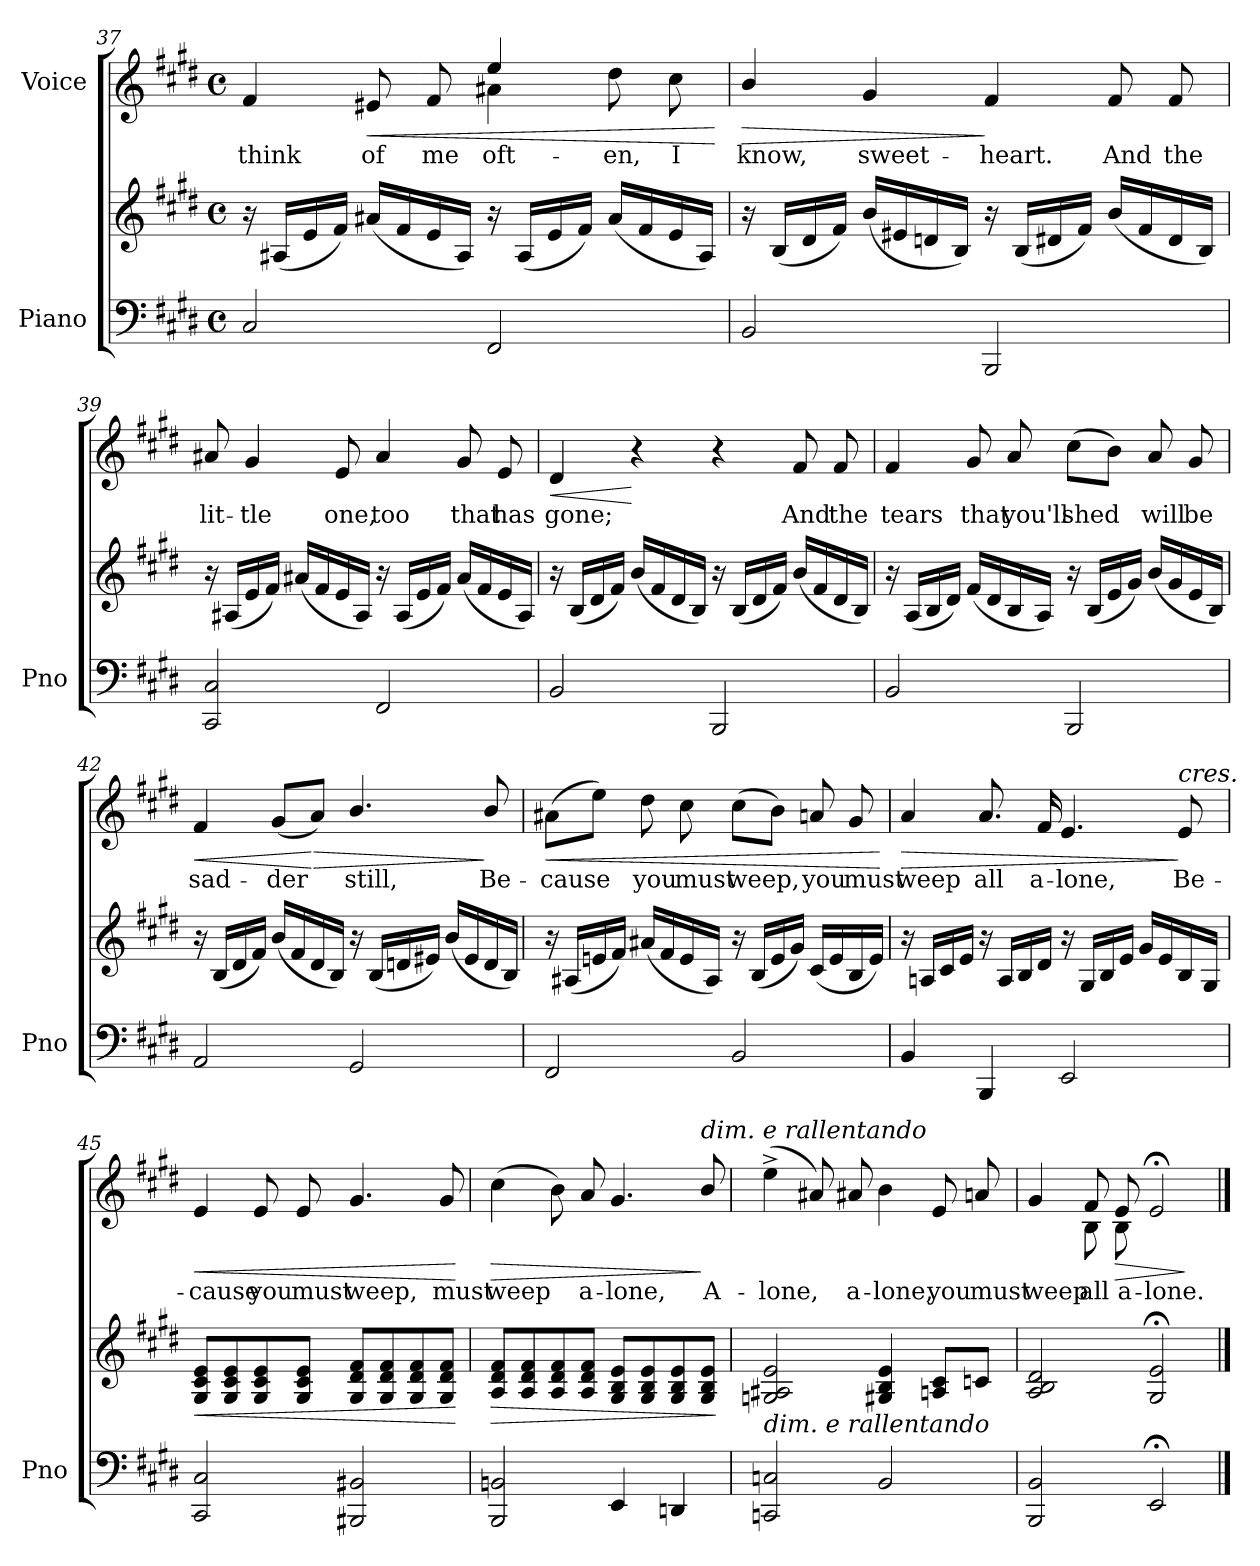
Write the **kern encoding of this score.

**kern	**kern	**dynam	**kern	**text	**dynam
*part2	*part2	*part2	*part1	*part1	*part1
*staff3	*staff2	*staff2/3	*staff1	*staff1	*staff1
*I"Piano	*	*	*I"Voice	*	*
*I'Pno	*	*	*	*	*
*clefF4	*clefG2	*	*clefG2	*	*
*k[f#c#g#d#]	*k[f#c#g#d#]	*	*k[f#c#g#d#]	*	*
*M4/4	*M4/4	*	*M4/4	*	*
*met(c)	*met(c)	*	*met(c)	*	*
=37	=37	=37	=37	=37	=37
!	!	!	!	!LO:LY:b	!
*	*	*	*^	*	*
2C#/	16r	.	4f#/	2ryy	think	.
.	(<16A#X/LL	.	.	.	.	.
.	16e/	.	.	.	.	.
.	16f#/JJ)	.	.	.	.	.
!	!	!	!	!	!LO:LY:b	!LO:HP:b
.	(<16a#X/LL	.	8e#X/	.	of	<
.	16f#/	.	.	.	.	.
!	!	!	!	!	!LO:LY:b	!
.	16e/	.	8f#/	.	me	.
.	16A#/JJ)	.	.	.	.	.
!	!	!	!	!	!LO:LY:b	!
2FF#/	16r	.	4ee/	4a#X\	oft-	.
.	(<16A#/LL	.	.	.	.	.
.	16e/	.	.	.	.	.
.	16f#/JJ)	.	.	.	.	.
!	!	!	!	!	!LO:LY:b	!
.	(<16a#/LL	.	8dd#\	4ryy	-en,	.
.	16f#/	.	.	.	.	.
!	!	!	!	!	!LO:LY:b	!
.	16e/	.	8cc#\	.	I	.
.	16A#/JJ)	.	.	.	.	.
*	*	*	*v	*v	*	*
.	.	.	.	.	[
!!LO:LB:g=z
=38	=38	=38	=38	=38	=38
!	!	!	!	!LO:LY:b	!LO:HP:b
2BB/	16r	.	4b/	know,	>
.	(<16B/LL	.	.	.	.
.	16d#/	.	.	.	.
.	16f#/JJ)	.	.	.	.
!	!	!	!	!LO:LY:b	!
.	(<16b/LL	.	4g#/	sweet-	.
.	16e#X/	.	.	.	.
.	16dn/	.	.	.	.
.	16B/JJ)	.	.	.	.
!	!	!	!	!LO:LY:b	!
2BBB/	16r	.	4f#/	-heart.	]
.	(<16B/LL	.	.	.	.
.	16d#X/	.	.	.	.
.	16f#/JJ)	.	.	.	.
!	!	!	!	!LO:LY:b	!
.	(<16b/LL	.	8f#/	And	.
.	16f#/	.	.	.	.
!	!	!	!	!LO:LY:b	!
.	16d#/	.	8f#/	the	.
.	16B/JJ)	.	.	.	.
=39	=39	=39	=39	=39	=39
!	!	!	!	!LO:LY:b	!
2CC#/ 2C#/	16r	.	8a#X/	lit-	.
.	(<16A#X/LL	.	.	.	.
!	!	!	!	!LO:LY:b	!
.	16e/	.	4g#/	-tle	.
.	16f#/JJ)	.	.	.	.
.	(<16a#X/LL	.	.	.	.
.	16f#/	.	.	.	.
!	!	!	!	!LO:LY:b	!
.	16e/	.	8e/	one,	.
.	16A#/JJ)	.	.	.	.
!	!	!	!	!LO:LY:b	!
2FF#/	16r	.	4a#/	too	.
.	(<16A#/LL	.	.	.	.
.	16e/	.	.	.	.
.	16f#/JJ)	.	.	.	.
!	!	!	!	!LO:LY:b	!
.	(<16a#/LL	.	8g#/	that	.
.	16f#/	.	.	.	.
!	!	!	!	!LO:LY:b	!
.	16e/	.	8e/	has	.
.	16A#/JJ)	.	.	.	.
!!LO:PB:g=z
=40	=40	=40	=40	=40	=40
!	!	!	!	!LO:LY:b	!LO:HP:b
!	!	!	!	!	!LO:HP:n=1:b
2BB/	16r	.	4d#/	gone;	< >
.	(<16B/LL	.	.	.	.
.	16d#/	.	.	.	.
.	16f#/JJ)	.	.	.	.
.	(<16b/LL	.	4r	.	[
.	16f#/	.	.	.	.
.	16d#/	.	.	.	.
.	16B/JJ)	.	.	.	.
2BBB/	16r	.	4r	.	]
.	(<16B/LL	.	.	.	.
.	16d#/	.	.	.	.
.	16f#/JJ)	.	.	.	.
!	!	!	!	!LO:LY:b	!
.	(<16b/LL	.	8f#/	And	.
.	16f#/	.	.	.	.
!	!	!	!	!LO:LY:b	!
.	16d#/	.	8f#/	the	.
.	16B/JJ)	.	.	.	.
=41	=41	=41	=41	=41	=41
!	!	!	!	!LO:LY:b	!
2BB/	16r	.	4f#/	tears	.
.	(<16A/LL	.	.	.	.
.	16B/	.	.	.	.
.	16d#/JJ)	.	.	.	.
!	!	!	!	!LO:LY:b	!
.	(<16f#/LL	.	8g#/	that	.
.	16d#/	.	.	.	.
!	!	!	!	!LO:LY:b	!
.	16B/	.	8a/	you'll	.
.	16A/JJ)	.	.	.	.
!	!	!	!	!LO:LY:b	!
2BBB/	16r	.	(>8cc#\L	shed	.
.	(<16B/LL	.	.	.	.
.	16e/	.	8b\J)	.	.
.	16g#/JJ)	.	.	.	.
!	!	!	!	!LO:LY:b	!
.	(<16b/LL	.	8a/	will	.
.	16g#/	.	.	.	.
!	!	!	!	!LO:LY:b	!
.	16e/	.	8g#/	be	.
.	16B/JJ)	.	.	.	.
!!LO:LB:g=z
=42	=42	=42	=42	=42	=42
!	!	!	!	!LO:LY:b	!LO:HP:b
2AA/	16r	.	4f#/	sad-	<
.	(<16B/LL	.	.	.	.
.	16d#/	.	.	.	.
.	16f#/JJ)	.	.	.	.
!	!	!	!	!LO:LY:b	!
.	(<16b/LL	.	(<8g#/L	-der	.
.	16f#/	.	.	.	.
!	!	!	!	!	!LO:HP:n=1:b
.	16d#/	.	8a/J)	.	[ >
.	16B/JJ)	.	.	.	.
!	!	!	!	!LO:LY:b	!
2GG#/	16r	.	4.b/	still,	.
.	(<16B/LL	.	.	.	.
.	16dn/	.	.	.	.
.	16e#X/JJ)	.	.	.	.
.	(<16b/LL	.	.	.	.
.	16e#/	.	.	.	.
!	!	!	!	!LO:LY:b	!
.	16d/	.	8b/	Be-	]
.	16B/JJ)	.	.	.	.
=43	=43	=43	=43	=43	=43
!	!	!	!	!LO:LY:b	!LO:HP:b
2FF#/	16r	.	(>8a#X\L	-cause	<
.	(<16A#X/LL	.	.	.	.
.	16en/	.	8ee\J)	.	.
.	16f#/JJ)	.	.	.	.
!	!	!	!	!LO:LY:b	!
.	(<16a#X/LL	.	8dd#\	you	.
.	16f#/	.	.	.	.
!	!	!	!	!LO:LY:b	!
.	16e/	.	8cc#\	must	.
.	16A#/JJ)	.	.	.	.
!	!	!	!	!LO:LY:b	!
2BB/	16r	.	(>8cc#\L	weep,	.
.	(<16B/LL	.	.	.	.
.	16e/	.	8b\J)	.	.
.	16g#/JJ)	.	.	.	.
!	!	!	!	!LO:LY:b	!
.	(<16c#/LL	.	8an/	you	.
.	16e/	.	.	.	.
!	!	!	!	!LO:LY:b	!
.	16B/	.	8g#/	must	.
.	16e/JJ)	.	.	.	.
.	.	.	.	.	[
!!LO:LB:g=z
=44	=44	=44	=44	=44	=44
!	!	!	!	!LO:LY:b	!LO:HP:b
4BB/	16r	.	4a/	weep	>
.	16An/LL	.	.	.	.
.	16c#/	.	.	.	.
.	16e/JJ	.	.	.	.
!	!	!	!	!LO:LY:b	!
4BBB/	16r	.	8.a/	all	.
.	16A/LL	.	.	.	.
.	16B/	.	.	.	.
!	!	!	!	!LO:LY:b	!
.	16d#/JJ	.	16f#/	a-	.
!	!	!	!	!LO:LY:b	!
2EE/	16r	.	4.e/	-lone,	.
.	16G#/LL	.	.	.	.
.	16B/	.	.	.	.
.	16e/JJ	.	.	.	.
.	16g#/LL	.	.	.	.
.	16e/	.	.	.	.
!	!	!	!LO:TX:a:i:t=cres.	!	!
!	!	!	!	!LO:LY:b	!
.	16B/	.	8e/	Be-	]
.	16G#/JJ	.	.	.	.
=45	=45	=45	=45	=45	=45
!	!	!LO:HP:b	!	!LO:LY:b	!LO:HP:b
2CC#/ 2C#/	8G#/ 8c#/ 8e/L	<	4e/	-cause	<
.	8G#/ 8c#/ 8e/	.	.	.	.
!	!	!	!	!LO:LY:b	!
.	8G#/ 8c#/ 8e/	.	8e/	you	.
!	!	!	!	!LO:LY:b	!
.	8G#/ 8c#/ 8e/J	.	8e/	must	.
!	!	!	!	!LO:LY:b	!
2BBB#X/ 2BB#X/	8G#/ 8d#/ 8f#/L	.	4.g#/	weep,	.
.	8G#/ 8d#/ 8f#/	.	.	.	.
.	8G#/ 8d#/ 8f#/	.	.	.	.
!	!	!	!	!LO:LY:b	!
.	8G#/ 8d#/ 8f#/J	.	8g#/	must	.
.	.	[	.	.	[
!!LO:LB:g=z
=46	=46	=46	=46	=46	=46
!	!	!LO:HP:b	!	!LO:LY:b	!LO:HP:b
*	*	*	*^	*	*
2BBB/ 2BBn/	8A/ 8d#/ 8f#/L	>	(>4cc#\	2.ryy	weep	>
.	8A/ 8d#/ 8f#/	.	.	.	.	.
.	8A/ 8d#/ 8f#/	.	8b\)	.	.	.
!	!	!	!	!	!LO:LY:b	!
.	8A/ 8d#/ 8f#/J	.	8a/	.	a-	.
!	!	!	!	!	!LO:LY:b	!
4EE/	8G#/ 8B/ 8e/L	.	4.g#/	.	-lone,	.
.	8G#/ 8B/ 8e/	.	.	.	.	.
*	*	*	*MM110	*	*	*
4DDn/	8G#/ 8B/ 8e/	.	.	4ryy	.	.
!	!	!	!LO:TX:a:i:t=dim.  e  rallentando	!	!	!
!	!	!	!	!	!LO:LY:b	!
.	8G#/ 8B/ 8e/J	.	8b/	.	A-	]
.	.	]	.	.	.	.
*	*	*	*v	*v	*	*
=47	=47	=47	=47	=47	=47
*	*	*	*MM105	*	*
*	*	*	*^	*	*
!	!LO:TX:b:i:t=dim.  e  rallentando	!	!	!	!	!
!	!	!	!	!	!LO:LY:b	!
*	*	*	*v	*v	*	*
2CCn/ 2Cn/	2Gn/ 2A#X/ 2e/	.	(>4ee^\	-lone,	.
*	*	*	*MM100	*	*
.	.	.	8a#X/)	.	.
!	!	!	!	!LO:LY:b	!
.	.	.	8a#X/	a-	.
*	*	*	*MM95	*	*
!	!	!	!	!LO:LY:b	!
2BB/	4G#X/ 4B/ 4e/	.	4b\	-lone,	.
*	*	*	*MM90	*	*
!	!	!	!	!LO:LY:b	!
.	8An/ 8c#/L	.	8e/	you	.
!	!	!	!	!LO:LY:b	!
.	8cn/J	.	8an/	must	.
=48	=48	=48	=48	=48	=48
*	*	*	*MM85	*	*
!	!	!	!	!LO:LY:b	!
*	*	*	*^	*	*
2BBB/ 2BB/	2A/ 2B/ 2d#/	.	4g#/	4ryy	weep	.
*	*	*	*MM80	*	*	*
!	!	!	!	!	!LO:LY:b	!
.	.	.	8f#/	8B\	all	.
!	!	!	!	!	!LO:LY:b	!LO:HP:b
.	.	.	8e/	8B\	a-	>
!	!	!	!	!	!LO:LY:b	!
2EE;</	2G#/;< 2e/;<	.	2e;</	2ryy	-lone.	.
*	*	*	*v	*v	*	*
.	.	.	.	.	]
==	==	==	==	==	==
*-	*-	*-	*-	*-	*-
